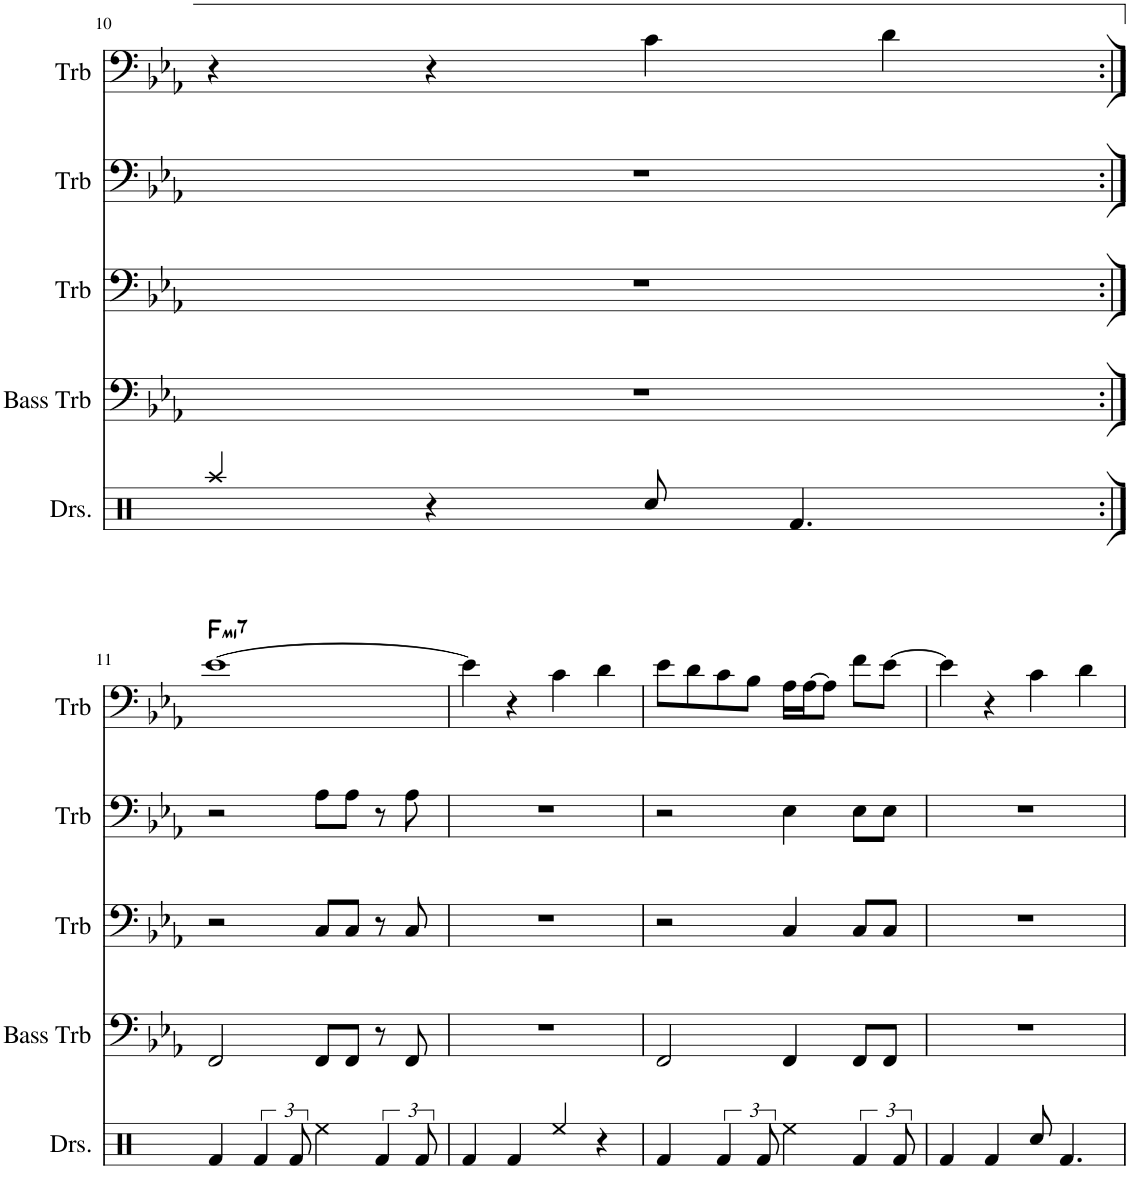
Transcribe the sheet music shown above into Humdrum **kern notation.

**kern	**kern	**kern	**kern	**kern	**harte
*part5	*part4	*part3	*part2	*part1	*part1
*staff5	*staff4	*staff3	*staff2	*staff1	*
*I"Drums	*I"Bass Trb	*I"Trb	*I"Trb	*I"Trb	*
*I'Drs.	*I'Bass Trb	*I'Trb	*I'Trb	*I'Trb	*
!!LO:PB:g=z
*clefX	*clefF4	*clefF4	*clefF4	*clefF4	*
*k[b-e-a-]	*k[b-e-a-]	*k[b-e-a-]	*k[b-e-a-]	*k[b-e-a-]	*
*M4/4	*M4/4	*M4/4	*M4/4	*M4/4	*
=10	=10	=10	=10	=10	=10
4Raa/	1r	1r	1r	4r	.
4r	.	.	.	4r	.
8Rcc/	.	.	.	4c\	.
4.Rf/	.	.	.	.	.
.	.	.	.	4d\	.
!!LO:LB:g=z
=11:|!	=11:|!	=11:|!	=11:|!	=11:|!	=11:|!
!	!	!	!	!	!LO:H:kt=mi7
4Rf/	2FF/	2r	2r	[1e-	F:min7
6Rf/	.	.	.	.	.
12Rf/	.	.	.	.	.
4Ree\	8FF/L	8C/L	8A-\L	.	.
.	8FF/J	8C/J	8A-\J	.	.
6Rf/	8r	8r	8r	.	.
.	8FF/	8C/	8A-\	.	.
12Rf/	.	.	.	.	.
=12	=12	=12	=12	=12	=12
4Rf/	1r	1r	1r	4e-\]	.
4Rf/	.	.	.	4r	.
4Ree/	.	.	.	4c\	.
4r	.	.	.	4d\	.
=13	=13	=13	=13	=13	=13
4Rf/	2FF/	2r	2r	8e-\L	.
.	.	.	.	8d\	.
6Rf/	.	.	.	8c\	.
.	.	.	.	8B-\J	.
12Rf/	.	.	.	.	.
4Ree\	4FF/	4C/	4E-\	16A-\LL	.
.	.	.	.	[16A-\J	.
.	.	.	.	8A-\J]	.
6Rf/	8FF/L	8C/L	8E-\L	8f\L	.
.	8FF/J	8C/J	8E-\J	[8e-\J	.
12Rf/	.	.	.	.	.
=14	=14	=14	=14	=14	=14
4Rf/	1r	1r	1r	4e-\]	.
4Rf/	.	.	.	4r	.
8Rcc/	.	.	.	4c\	.
4.Rf/	.	.	.	.	.
.	.	.	.	4d\	.
=	=	=	=	=	=
*-	*-	*-	*-	*-	*-
